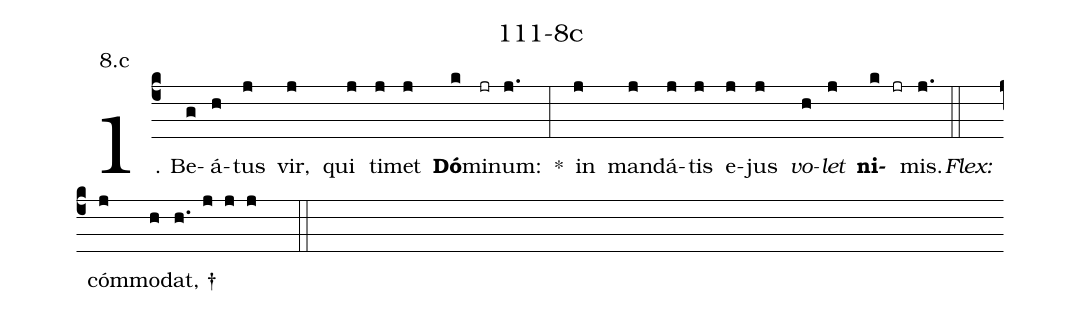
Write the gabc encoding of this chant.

name: 111-8c;
annotation: 8.c;
%%
(c4)1. Be(g)á(h)tus(j) vir,(j) qui(j) ti(j)met(j) <b>Dó</b>(k)mi(jr)num:(j.) *(:) in(j) man(j)dá(j)tis(j) e(j)jus(j) <i>vo</i>(h)<i>let</i>(j) <b>ni</b>(k jr)mis.(j.) (::)
<i>Flex:</i>()  cóm(j)mo(h)dat, †(h. j j j  ::)
